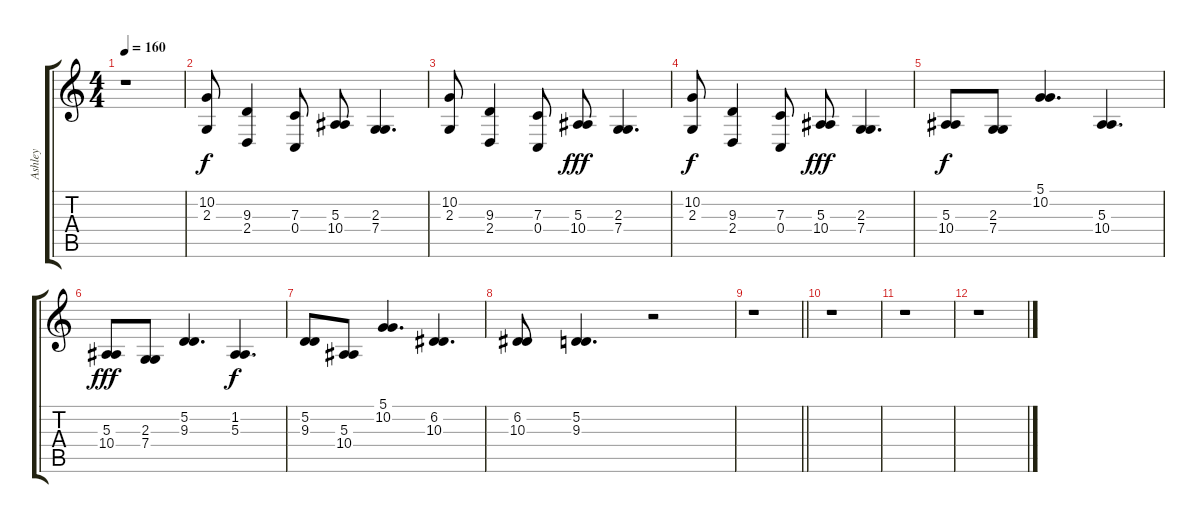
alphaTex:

\track ("Ashley" "Ashley") {instrument stringensemble1}
\staff {score tabs}
\tuning (D4 A3 F3 C3 G2 D2) {hide}
\ts (4 4)
\tempo 160
\clef g2
\ks c
r.1{dy f} |
(10.2 2.3).8 (9.3 2.4).4 (7.3 0.4).8 (5.3 10.4).8 (2.3 7.4).4{d} |
(10.2 2.3).8 (9.3 2.4).4 (7.3 0.4).8 (5.3 10.4).8{dy fff} (2.3 7.4).4{d} |
(10.2 2.3).8{dy f} (9.3 2.4).4 (7.3 0.4).8 (5.3 10.4).8{dy fff} (2.3 7.4).4{d} |
(5.3 10.4).8{dy f} (2.3 7.4).8 (5.1 10.2).4{d} (5.3 10.4).4{d} |
(5.3 10.4).8{dy fff} (2.3 7.4).8 (5.2 9.3).4{d} (1.2 5.3).4{d dy f} |
(5.2 9.3).8 (5.3 10.4).8 (5.1 10.2).4{d} (6.2 10.3).4{d} |
(6.2 10.3).8 (5.2 9.3).4{d} r.2 |
\barLineRight lightlight
r.1 |
r.1 |
r.1 |
r.1
